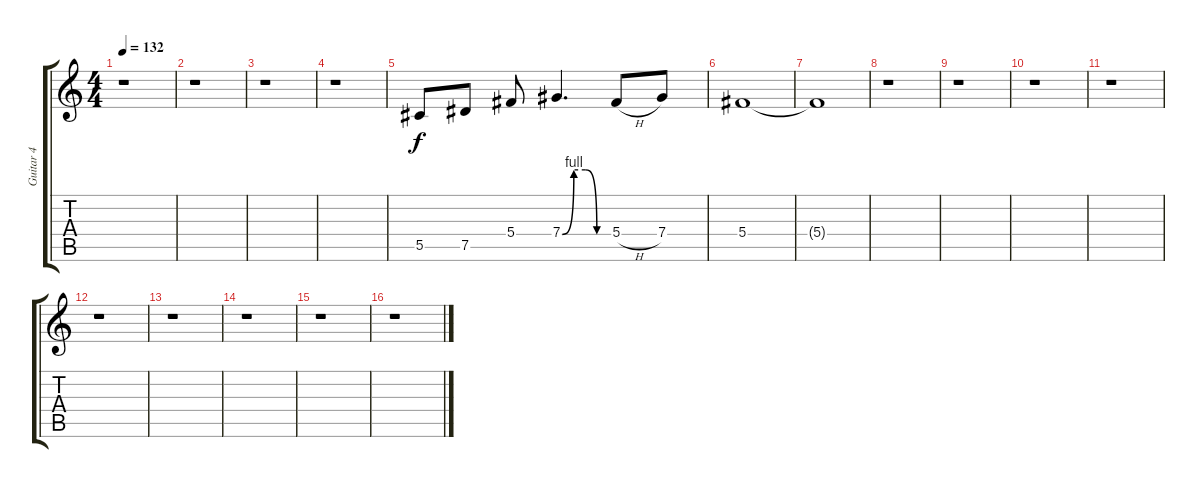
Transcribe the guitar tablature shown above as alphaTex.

\track ("Guitar 4" "Guitar 4") {instrument distortionguitar}
\staff {score tabs}
\tuning (Eb4 Bb3 Gb3 Db3 Ab2 Eb2) {hide}
\ts (4 4)
\tempo 132
\clef g2
\ks c
r.1{dy f} |
r.1 |
r.1 |
r.1 |
5.5.8 7.5.8 5.4.8 7.4{be (custom 0 0 15 4 30 4 45 0 60 0)}.4{d} 5.4{h}.8 7.4.8 |
5.4.1 |
5.4{t}.1 |
r.1 |
r.1 |
r.1 |
r.1 |
r.1 |
r.1 |
r.1 |
r.1 |
r.1
